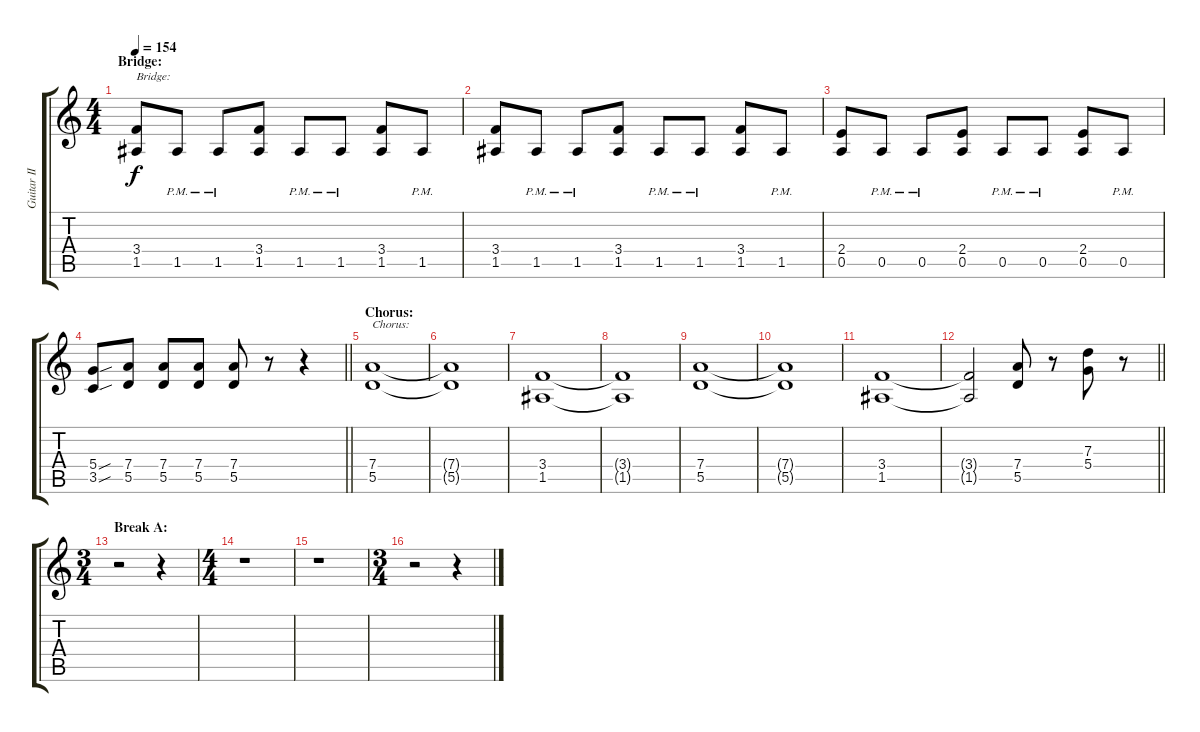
\track ("Guitar II" "Guitar II") {instrument distortionguitar}
\staff {score tabs}
\tuning (E4 B3 G3 D3 A2 E2) {hide}
\ts (4 4)
\section ("" "Bridge:")
\tempo 154
\clef g2
\ks c
(3.4 1.5).8{txt "Bridge:" dy f} 1.5{pm}.8 1.5{pm}.8 (3.4 1.5).8 1.5{pm}.8 1.5{pm}.8 (3.4 1.5).8 1.5{pm}.8 |
(3.4 1.5).8 1.5{pm}.8 1.5{pm}.8 (3.4 1.5).8 1.5{pm}.8 1.5{pm}.8 (3.4 1.5).8 1.5{pm}.8 |
(2.4 0.5).8 0.5{pm}.8 0.5{pm}.8 (2.4 0.5).8 0.5{pm}.8 0.5{pm}.8 (2.4 0.5).8 0.5{pm}.8 |
\barLineRight lightlight
(5.4{sou} 3.5{sou}).8 (7.4 5.5).8 (7.4 5.5).8 (7.4 5.5).8 (7.4 5.5).8 r.8 r.4 |
\section ("" "Chorus:")
(7.4 5.5).1{txt "Chorus:"} |
(7.4{t} 5.5{t}).1 |
(3.4 1.5).1 |
(3.4{t} 1.5{t}).1 |
(7.4 5.5).1 |
(7.4{t} 5.5{t}).1 |
(3.4 1.5).1 |
\barLineRight lightlight
(3.4{t} 1.5{t}).2 (7.4 5.5).8 r.8 (7.3 5.4).8 r.8 |
\ts (3 4)
\section ("" "Break A:")
r.2 r.4 |
\ts (4 4)
r.1 |
r.1 |
\ts (3 4)
r.2 r.4
